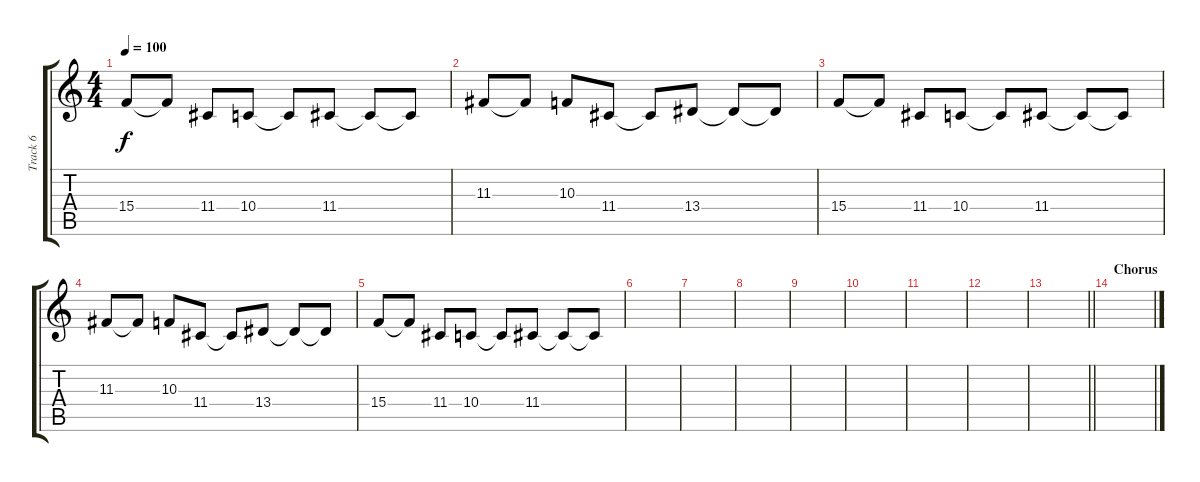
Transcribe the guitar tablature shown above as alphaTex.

\track ("Track 6" "Track 6") {instrument lead2sawtooth}
\staff {score tabs}
\tuning (E4 B3 G3 D3 A2 E2) {hide}
\ts (4 4)
\tempo 100
\clef g2
\ks c
15.4.8{dy f} 15.4{t}.8 11.4.8 10.4.8 10.4{t}.8 11.4.8 11.4{t}.8 11.4{t}.8 |
11.3.8 11.3{t}.8 10.3.8 11.4.8 11.4{t}.8 13.4.8 13.4{t}.8 13.4{t}.8 |
15.4.8 15.4{t}.8 11.4.8 10.4.8 10.4{t}.8 11.4.8 11.4{t}.8 11.4{t}.8 |
11.3.8 11.3{t}.8 10.3.8 11.4.8 11.4{t}.8 13.4.8 13.4{t}.8 13.4{t}.8 |
15.4.8 15.4{t}.8 11.4.8 10.4.8 10.4{t}.8 11.4.8 11.4{t}.8 11.4{t}.8 |
|
|
|
|
|
|
|
\barLineRight lightlight
|
\section ("" "Chorus")
